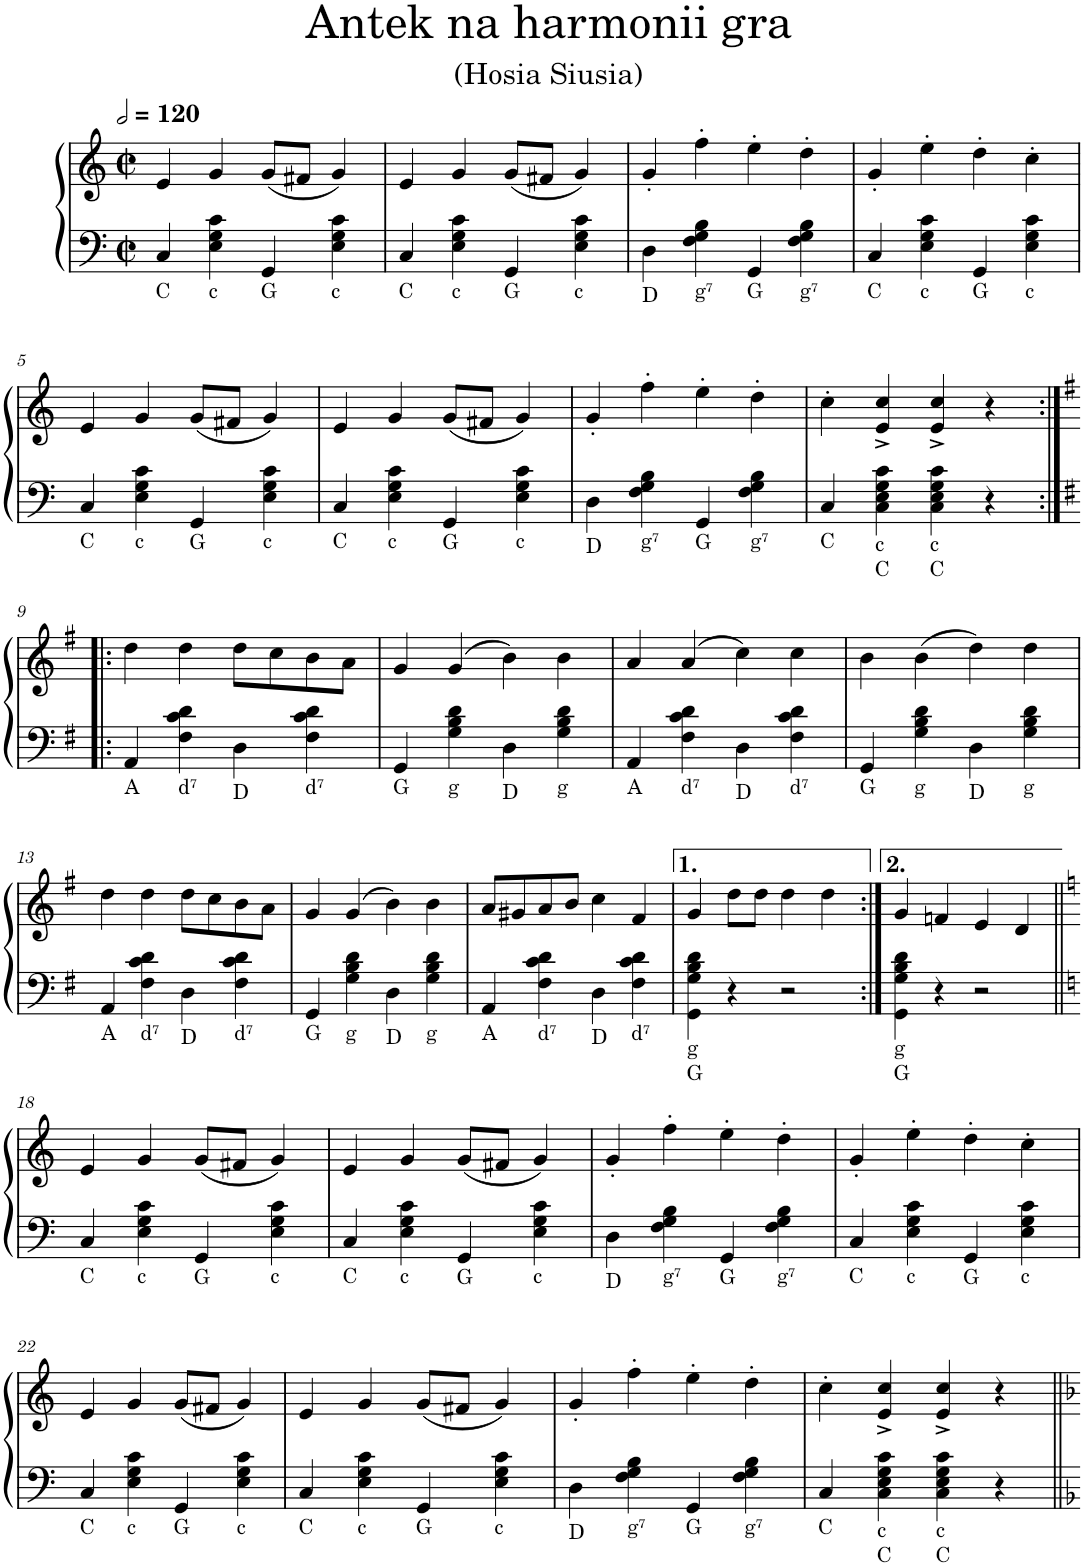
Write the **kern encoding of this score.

**kern	**kern	**kern
*part1	*part1	*part1
*staff3	*staff2	*staff1
*I"Accordion	*	*
*I'Acc.	*	*
*	*stria5	*
*clefF4	*clefF4	*clefG2
*k[]	*k[]	*k[]
*M2/2	*M2/2	*M2/2
*met(c|)	*met(c|)	*met(c|)
*MM240	*MM240	*MM240
=1	=1	=1
!LO:TX:b:t=C	!	!
4C/	4C	4e/
!LO:TX:b:t=c	!	!
4E\ 4G\ 4c\	4c	4g/
!LO:TX:b:t=G	!	!
4GG/	4GG	(8g/L
.	.	8f#X/J
!LO:TX:b:t=c	!	!
4E\ 4G\ 4c\	4c	4g/)
=2	=2	=2
!LO:TX:b:t=C	!	!
4C/	4C	4e/
!LO:TX:b:t=c	!	!
4E\ 4G\ 4c\	4c	4g/
!LO:TX:b:t=G	!	!
4GG/	4GG	(8g/L
.	.	8f#X/J
!LO:TX:b:t=c	!	!
4E\ 4G\ 4c\	4c	4g/)
=3	=3	=3
!LO:TX:b:t=D	!	!
4D\	4D	4g'/
!LO:TX:b:t=g⁷	!	!
4F\ 4G\ 4B\	4G	4ff'\
!LO:TX:b:t=G	!	!
4GG/	4GG	4ee'\
!LO:TX:b:t=g⁷	!	!
4F\ 4G\ 4B\	4G	4dd'\
=4	=4	=4
!LO:TX:b:t=C	!	!
4C/	4C	4g'/
!LO:TX:b:t=c	!	!
4E\ 4G\ 4c\	4c	4ee'\
!LO:TX:b:t=G	!	!
4GG/	4GG	4dd'\
!LO:TX:b:t=c	!	!
4E\ 4G\ 4c\	4c	4cc'\
!!LO:LB:g=z
=5	=5	=5
!LO:TX:b:t=C	!	!
4C/	4C	4e/
!LO:TX:b:t=c	!	!
4E\ 4G\ 4c\	4c	4g/
!LO:TX:b:t=G	!	!
4GG/	4GG	(8g/L
.	.	8f#X/J
!LO:TX:b:t=c	!	!
4E\ 4G\ 4c\	4c	4g/)
=6	=6	=6
!LO:TX:b:t=C	!	!
4C/	4C	4e/
!LO:TX:b:t=c	!	!
4E\ 4G\ 4c\	4c	4g/
!LO:TX:b:t=G	!	!
4GG/	4GG	(8g/L
.	.	8f#X/J
!LO:TX:b:t=c	!	!
4E\ 4G\ 4c\	4c	4g/)
=7	=7	=7
!LO:TX:b:t=D	!	!
4D\	4D	4g'/
!LO:TX:b:t=g⁷	!	!
4F\ 4G\ 4B\	4G	4ff'\
!LO:TX:b:t=G	!	!
4GG/	4GG	4ee'\
!LO:TX:b:t=g⁷	!	!
4F\ 4G\ 4B\	4G	4dd'\
=8	=8	=8
!LO:TX:b:t=C	!	!
4C/	4C	4cc'\
!LO:TX:b:t=c	!	!
!LO:TX:b:t=C	!	!
4C\ 4E\ 4G\ 4c\	4C 4c	4e/^ 4cc/^
!LO:TX:b:t=c	!	!
!LO:TX:b:t=C	!	!
4C\ 4E\ 4G\ 4c\	4C 4c	4e/^ 4cc/^
4r	4r	4r
!!LO:LB:g=z
=9:|!|:	=9:|!|:	=9:|!|:
*k[f#]	*k[f#]	*k[f#]
!LO:TX:b:t=A	!	!
4AA/	4AA	4dd\
!LO:TX:b:t=d⁷	!	!
4F#\ 4c\ 4d\	4d	4dd\
!LO:TX:b:t=D	!	!
4D\	4D	8dd\L
.	.	8cc\
!LO:TX:b:t=d⁷	!	!
4F#\ 4c\ 4d\	4d	8b\
.	.	8a\J
=10	=10	=10
!LO:TX:b:t=G	!	!
4GG/	4GG	4g/
!LO:TX:b:t=g	!	!
4G\ 4B\ 4d\	4G	(4g/
!LO:TX:b:t=D	!	!
4D\	4D	4b\)
!LO:TX:b:t=g	!	!
4G\ 4B\ 4d\	4G	4b\
=11	=11	=11
!LO:TX:b:t=A	!	!
4AA/	4AA	4a/
!LO:TX:b:t=d⁷	!	!
4F#\ 4c\ 4d\	4d	(4a/
!LO:TX:b:t=D	!	!
4D\	4D	4cc\)
!LO:TX:b:t=d⁷	!	!
4F#\ 4c\ 4d\	4d	4cc\
=12	=12	=12
!LO:TX:b:t=G	!	!
4GG/	4GG	4b\
!LO:TX:b:t=g	!	!
4G\ 4B\ 4d\	4G	(4b\
!LO:TX:b:t=D	!	!
4D\	4D	4dd\)
!LO:TX:b:t=g	!	!
4G\ 4B\ 4d\	4G	4dd\
!!LO:LB:g=z
=13	=13	=13
!LO:TX:b:t=A	!	!
4AA/	4AA	4dd\
!LO:TX:b:t=d⁷	!	!
4F#\ 4c\ 4d\	4d	4dd\
!LO:TX:b:t=D	!	!
4D\	4D	8dd\L
.	.	8cc\
!LO:TX:b:t=d⁷	!	!
4F#\ 4c\ 4d\	4d	8b\
.	.	8a\J
=14	=14	=14
!LO:TX:b:t=G	!	!
4GG/	4GG	4g/
!LO:TX:b:t=g	!	!
4G\ 4B\ 4d\	4G	(4g/
!LO:TX:b:t=D	!	!
4D\	4D	4b\)
!LO:TX:b:t=g	!	!
4G\ 4B\ 4d\	4G	4b\
=15	=15	=15
!LO:TX:b:t=A	!	!
4AA/	4AA	8a/L
.	.	8g#X/
!LO:TX:b:t=d⁷	!	!
4F#\ 4c\ 4d\	4d	8a/
.	.	8b/J
!LO:TX:b:t=D	!	!
4D\	4D	4cc\
!LO:TX:b:t=d⁷	!	!
4F#\ 4c\ 4d\	4d	4f#/
=16	=16	=16
!LO:TX:b:t=g	!	!
!LO:TX:b:t=G	!	!
4GG\ 4G\ 4B\ 4d\	4GG 4G	4g/
4r	4r	8dd\L
.	.	8dd\J
2r	2r	4dd\
.	.	4dd\
=17:|!	=17:|!	=17:|!
!LO:TX:b:t=g	!	!
!LO:TX:b:t=G	!	!
4GG\ 4G\ 4B\ 4d\	4GG 4G	4g/
4r	4r	4fn/
2r	2r	4e/
.	.	4d/
!!LO:LB:g=z
=18||	=18||	=18||
*k[]	*k[]	*k[]
!LO:TX:b:t=C	!	!
4C/	4C	4e/
!LO:TX:b:t=c	!	!
4E\ 4G\ 4c\	4c	4g/
!LO:TX:b:t=G	!	!
4GG/	4GG	(8g/L
.	.	8f#X/J
!LO:TX:b:t=c	!	!
4E\ 4G\ 4c\	4c	4g/)
=19	=19	=19
!LO:TX:b:t=C	!	!
4C/	4C	4e/
!LO:TX:b:t=c	!	!
4E\ 4G\ 4c\	4c	4g/
!LO:TX:b:t=G	!	!
4GG/	4GG	(8g/L
.	.	8f#X/J
!LO:TX:b:t=c	!	!
4E\ 4G\ 4c\	4c	4g/)
=20	=20	=20
!LO:TX:b:t=D	!	!
4D\	4D	4g'/
!LO:TX:b:t=g⁷	!	!
4F\ 4G\ 4B\	4G	4ff'\
!LO:TX:b:t=G	!	!
4GG/	4GG	4ee'\
!LO:TX:b:t=g⁷	!	!
4F\ 4G\ 4B\	4G	4dd'\
=21	=21	=21
!LO:TX:b:t=C	!	!
4C/	4C	4g'/
!LO:TX:b:t=c	!	!
4E\ 4G\ 4c\	4c	4ee'\
!LO:TX:b:t=G	!	!
4GG/	4GG	4dd'\
!LO:TX:b:t=c	!	!
4E\ 4G\ 4c\	4c	4cc'\
!!LO:LB:g=z
=22	=22	=22
!LO:TX:b:t=C	!	!
4C/	4C	4e/
!LO:TX:b:t=c	!	!
4E\ 4G\ 4c\	4c	4g/
!LO:TX:b:t=G	!	!
4GG/	4GG	(8g/L
.	.	8f#X/J
!LO:TX:b:t=c	!	!
4E\ 4G\ 4c\	4c	4g/)
=23	=23	=23
*k[]	*k[]	*k[]
!LO:TX:b:t=C	!	!
4C/	4C	4e/
!LO:TX:b:t=c	!	!
4E\ 4G\ 4c\	4c	4g/
!LO:TX:b:t=G	!	!
4GG/	4GG	(8g/L
.	.	8f#X/J
!LO:TX:b:t=c	!	!
4E\ 4G\ 4c\	4c	4g/)
=24	=24	=24
!LO:TX:b:t=D	!	!
4D\	4D	4g'/
!LO:TX:b:t=g⁷	!	!
4F\ 4G\ 4B\	4G	4ff'\
!LO:TX:b:t=G	!	!
4GG/	4GG	4ee'\
!LO:TX:b:t=g⁷	!	!
4F\ 4G\ 4B\	4G	4dd'\
=25	=25	=25
!LO:TX:b:t=C	!	!
4C/	4C	4cc'\
!LO:TX:b:t=c	!	!
!LO:TX:b:t=C	!	!
4C\ 4E\ 4G\ 4c\	4C 4c	4e/^ 4cc/^
!LO:TX:b:t=c	!	!
!LO:TX:b:t=C	!	!
4C\ 4E\ 4G\ 4c\	4C 4c	4e/^ 4cc/^
4r	4r	4r
=||	=||	=||
*-	*-	*-
